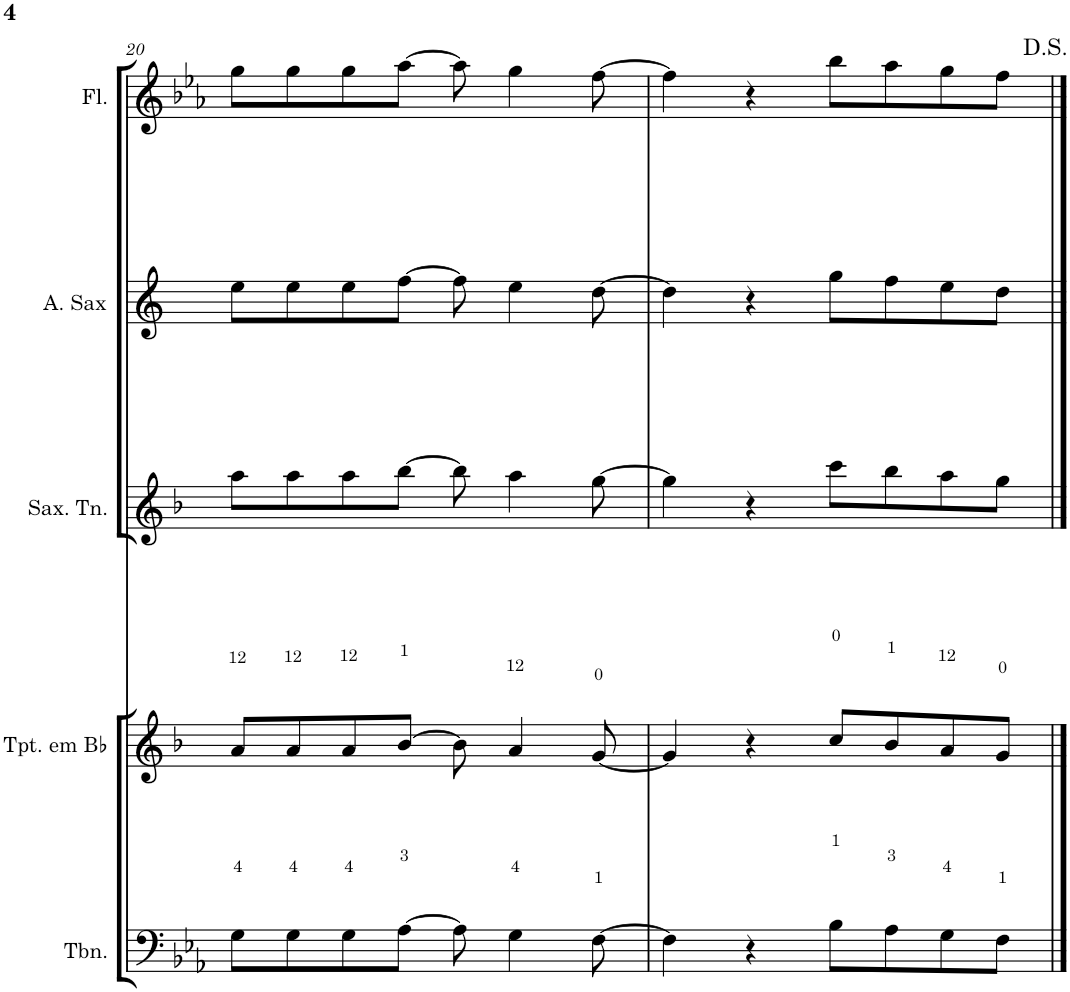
**kern	**kern	**kern	**kern	**kern
*part5	*part4	*part3	*part2	*part1
*staff5	*staff4	*staff3	*staff2	*staff1
*I"Trombone	*I"Trompete em Bb	*I"Saxofone Tenor	*I"Saxofone Alto	*I"Flauta Transversal
*I'Tbn.	*I'Tpt. em Bb	*I'Sax. Tn.	*	*I'Fl.
!!LO:PB:g=z
*clefF4	*clefG2	*clefG2	*clefG2	*clefG2
*	*Trd1c2	*Trd8c14	*Trd5c9	*
*k[b-e-a-]	*k[b-]	*k[b-]	*k[]	*k[b-e-a-]
*M4/4	*M4/4	*M4/4	*M4/4	*M4/4
=20	=20	=20	=20	=20
8G\L	8a/L	8aa\L	8ee\L	8gg\L
8G\	8a/	8aa\	8ee\	8gg\
8G\	8a/	8aa\	8ee\	8gg\
[8A-\J	[8b-/J	[8bb-\J	[8ff\J	[8aa-\J
8A-\]	8b-\]	8bb-\]	8ff\]	8aa-\]
4G\	4a/	4aa\	4ee\	4gg\
[8F\	[8g/	[8gg\	[8dd\	[8ff\
=21	=21	=21	=21	=21
4F\]	4g/]	4gg\]	4dd\]	4ff\]
4r	4r	4r	4r	4r
8B-\L	8cc/L	8ccc\L	8gg\L	8bb-\L
8A-\	8b-/	8bb-\	8ff\	8aa-\
8G\	8a/	8aa\	8ee\	8gg\
8F\J	8g/J	8gg\J	8dd\J	8ff\J
==	==	==	==	==
*-	*-	*-	*-	*-
